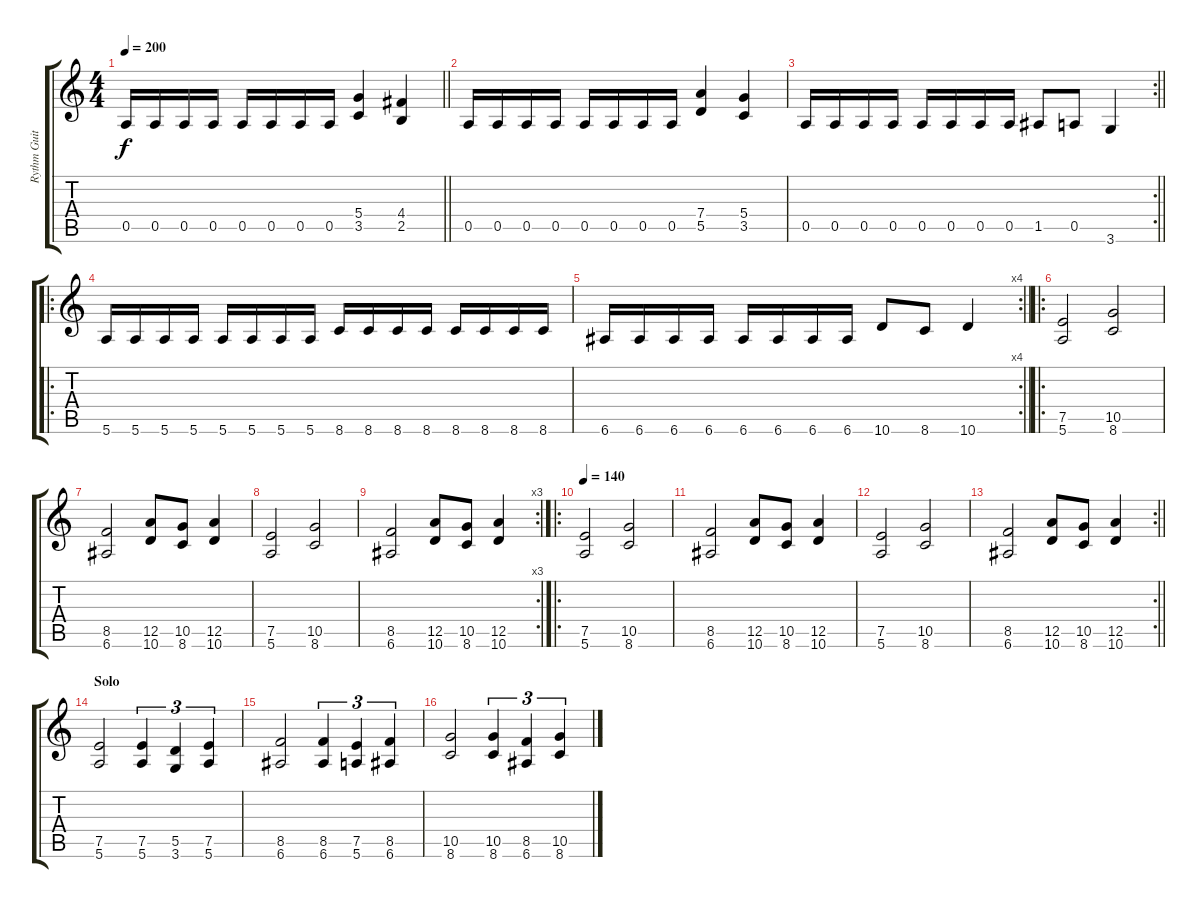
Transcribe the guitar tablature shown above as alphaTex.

\track ("Rythm Guitar" "Rythm Guit") {instrument distortionguitar}
\staff {score tabs}
\tuning (E4 B3 G3 D3 A2 E2) {hide}
\ts (4 4)
\tempo 200
\clef g2
\barLineRight lightlight
\ks c
0.5.16{dy f} 0.5.16 0.5.16 0.5.16 0.5.16 0.5.16 0.5.16 0.5.16 (5.4 3.5).4 (4.4 2.5).4 |
0.5.16 0.5.16 0.5.16 0.5.16 0.5.16 0.5.16 0.5.16 0.5.16 (7.4 5.5).4 (5.4 3.5).4 |
\rc 2
\barLineRight lightlight
0.5.16 0.5.16 0.5.16 0.5.16 0.5.16 0.5.16 0.5.16 0.5.16 1.5.8 0.5.8 3.6.4 |
\ro
5.6.16 5.6.16 5.6.16 5.6.16 5.6.16 5.6.16 5.6.16 5.6.16 8.6.16 8.6.16 8.6.16 8.6.16 8.6.16 8.6.16 8.6.16 8.6.16 |
\rc 4
\barLineRight lightlight
6.6.16 6.6.16 6.6.16 6.6.16 6.6.16 6.6.16 6.6.16 6.6.16 10.6.8 8.6.8 10.6.4 |
\ro
(7.5 5.6).2 (10.5 8.6).2 |
(8.5 6.6).2 (12.5 10.6).8 (10.5 8.6).8 (12.5 10.6).4 |
(7.5 5.6).2 (10.5 8.6).2 |
\rc 3
(8.5 6.6).2 (12.5 10.6).8 (10.5 8.6).8 (12.5 10.6).4 |
\ro
\tempo 140
(7.5 5.6).2 (10.5 8.6).2 |
(8.5 6.6).2 (12.5 10.6).8 (10.5 8.6).8 (12.5 10.6).4 |
(7.5 5.6).2 (10.5 8.6).2 |
\rc 2
\barLineRight lightlight
(8.5 6.6).2 (12.5 10.6).8 (10.5 8.6).8 (12.5 10.6).4 |
\section ("" "Solo")
(7.5 5.6).2 (7.5 5.6).4{tu (3 2)} (5.5 3.6).4{tu (3 2)} (7.5 5.6).4{tu (3 2)} |
(8.5 6.6).2 (8.5 6.6).4{tu (3 2)} (7.5 5.6).4{tu (3 2)} (8.5 6.6).4{tu (3 2)} |
(10.5 8.6).2 (10.5 8.6).4{tu (3 2)} (8.5 6.6).4{tu (3 2)} (10.5 8.6).4{tu (3 2)}
